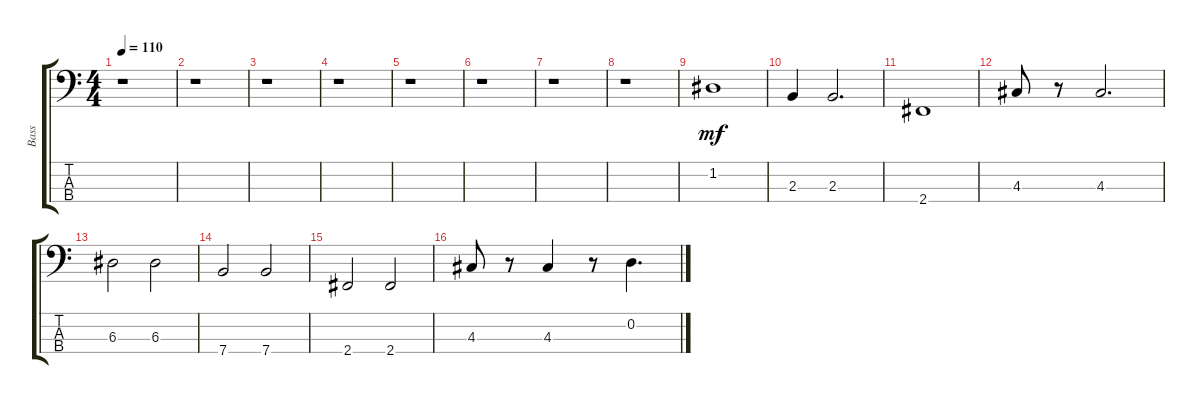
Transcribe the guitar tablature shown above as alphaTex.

\track ("Bass" "Bass") {instrument electricbassfinger}
\staff {score tabs}
\tuning (G2 D2 A1 E1) {hide}
\ts (4 4)
\tempo 110
\clef f4
\ks c
r.1{dy mf} |
r.1 |
r.1 |
r.1 |
r.1 |
r.1 |
r.1 |
r.1 |
1.2.1 |
2.3.4 2.3.2{d} |
2.4.1 |
4.3.8 r.8 4.3.2{d} |
6.3.2 6.3.2 |
7.4.2 7.4.2 |
2.4.2 2.4.2 |
4.3.8 r.8 4.3.4 r.8 0.2.4{d}
